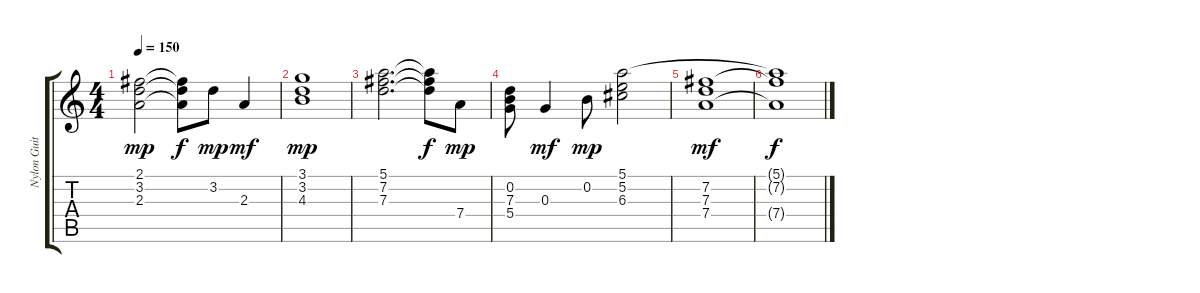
\track ("Nylon Guitar" "Nylon Guit") {instrument acousticguitarnylon}
\staff {score tabs}
\tuning (E4 B3 G3 D3 A2 E2) {hide}
\ts (4 4)
\tempo 150
\clef g2
\ks c
(2.1 3.2 2.3).2{dy mp} (2.1{t} 3.2{t} 2.3{t}).8{dy f} 3.2.8{dy mp} 2.3.4{dy mf} |
(3.1 3.2 4.3).1{dy mp} |
(5.1 7.2 7.3).2{d} (5.1{t} 7.2{t} 7.3{t}).8{dy f} 7.4.8{dy mp} |
(0.2 7.3 5.4).8 0.3.4{dy mf} 0.2.8{dy mp} (5.1 5.2 6.3).2 |
(7.2 7.3 7.4).1{dy mf} |
(5.1{t} 7.2{t} 7.4{t}).1{dy f}
